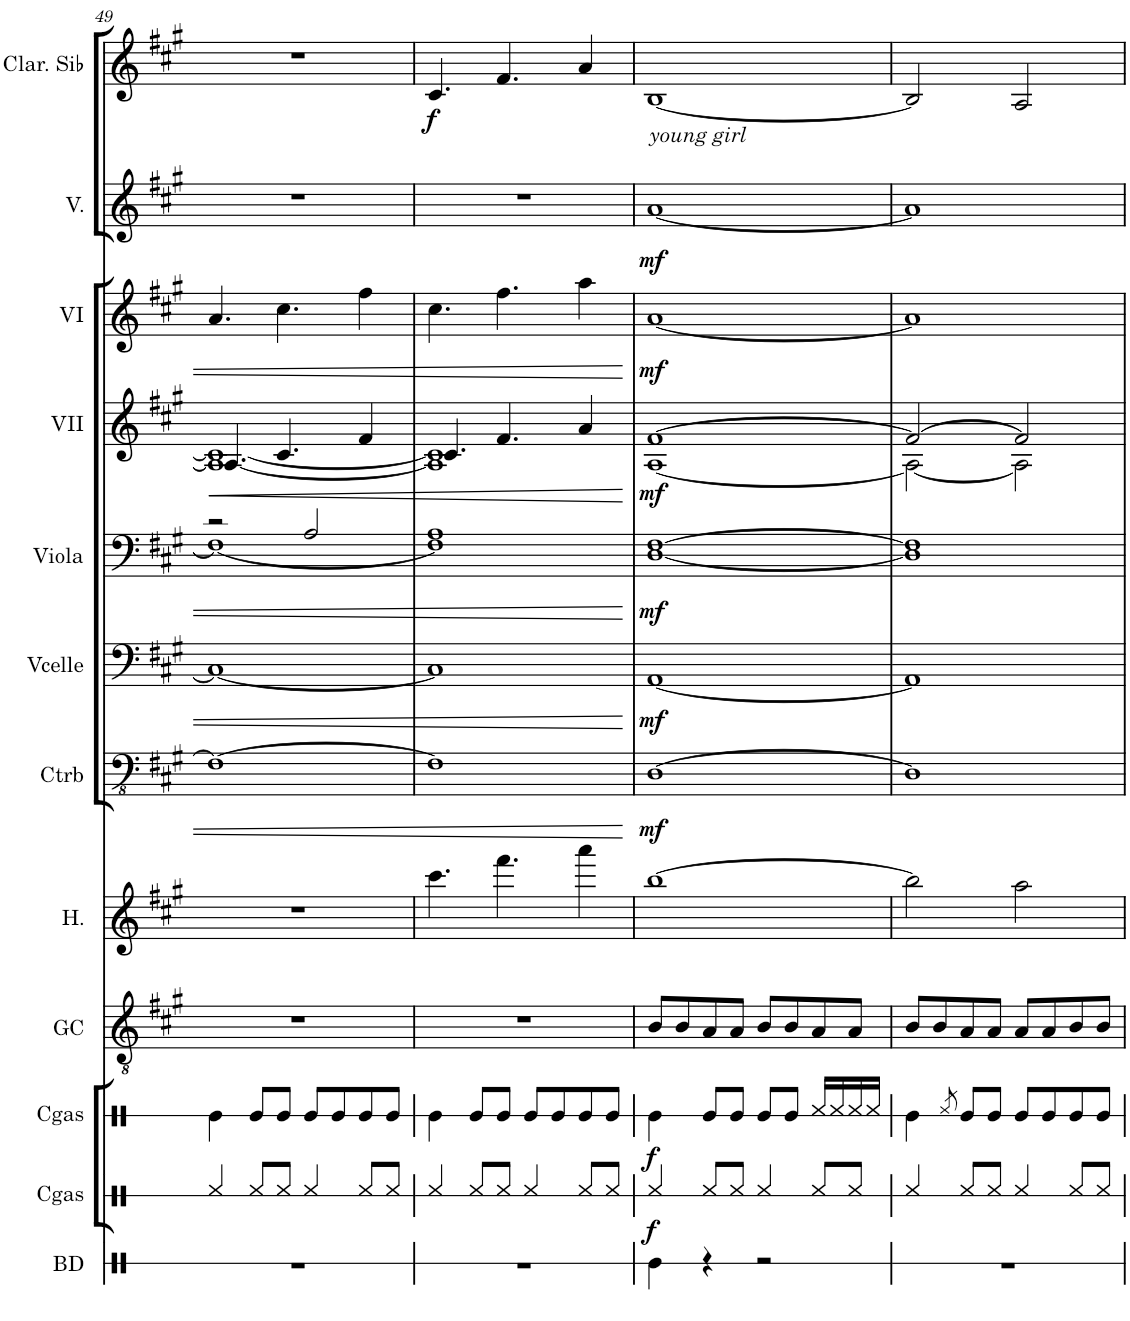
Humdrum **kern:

**kern	**kern	**kern	**dynam	**kern	**dynam	**kern	**dynam	**kern	**dynam	**kern	**dynam	**kern	**dynam	**kern	**dynam
*part9	*part8	*part7	*part7	*part6	*part6	*part5	*part5	*part4	*part4	*part3	*part3	*part2	*part2	*part1	*part1
*staff9	*staff8	*staff7	*staff7	*staff6	*staff6	*staff5	*staff5	*staff4	*staff4	*staff3	*staff3	*staff2	*staff2	*staff1	*staff1
*I"Classical Guitar	*I"Harp	*I"Contrabass	*	*I"Violoncello	*	*I"Viola	*	*I"Violin II	*	*I"Violin I	*	*I"Vox	*	*I"Clarinette en Sib	*
*	*I'H.	*I'Ctrb	*	*	*	*I'Viola	*	*I'VII	*	*I'VI	*	*I'V.	*	*I'Clar. Sib	*
!!LO:PB:g=z
*clefGv2	*clefG2	*clefFv4	*	*clefF4	*	*clefF4	*	*clefG2	*	*clefG2	*	*clefG2	*	*clefG2	*
*	*	*ITrd7c12	*	*	*	*	*	*	*	*	*	*	*	*ITrd1c2	*
*k[f#c#g#]	*k[f#c#g#]	*k[f#c#g#]	*	*k[f#c#g#]	*	*k[f#c#g#]	*	*k[f#c#g#]	*	*k[f#c#g#]	*	*k[f#c#g#]	*	*k[f#c#g#]	*
*M4/4	*M4/4	*M4/4	*	*M4/4	*	*M4/4	*	*M4/4	*	*M4/4	*	*M4/4	*	*M4/4	*
=49	=49	=49	=49	=49	=49	=49	=49	=49	=49	=49	=49	=49	=49	=49	=49
*	*	*	*	*	*	*^	*	*	*	*	*	*	*	*	*
!	!	!	!	!	!	!	!	!	!	!LO:HP:b	!	!	!	!	!	!
*	*	*	*	*	*	*	*	*	*^	*	*	*	*	*	*	*
1r	1r	1FF#_	.	1C#_	.	2r	1F#_	.	4.A/	1A_ 1c#_	<	4.a/	.	1r	.	1r	.
.	.	.	.	.	.	.	.	.	4.c#/	.	.	4.cc#\	.	.	.	.	.
.	.	.	.	.	.	2A/	.	.	.	.	.	.	.	.	.	.	.
.	.	.	.	.	.	.	.	.	4f#/	.	.	4ff#\	.	.	.	.	.
=50	=50	=50	=50	=50	=50	=50	=50	=50	=50	=50	=50	=50	=50	=50	=50	=50	=50
!	!	!	!	!	!	!	!	!	!	!	!	!	!	!	!	!	!LO:DY:b
1r	4.ccc#\	1FF#]	.	1C#]	.	1A	1F#]	.	4.c#/	1A] 1c#]	.	4.cc#\	.	1r	.	4.c#/	f
.	4.fff#\	.	.	.	.	.	.	.	4.f#/	.	.	4.ff#\	.	.	.	4.f#/	.
.	4aaa\	.	.	.	.	.	.	.	4a/	.	.	4aa\	.	.	.	4a/	.
*	*	*	*	*	*	*v	*v	*	*	*	*	*	*	*	*	*	*
*	*	*	*	*	*	*	*	*v	*v	*	*	*	*	*	*	*
.	.	.	.	.	.	.	.	.	[	.	.	.	.	.	.
=51	=51	=51	=51	=51	=51	=51	=51	=51	=51	=51	=51	=51	=51	=51	=51
*	*	*	*	*	*	*	*	*^	*	*	*	*	*	*	*
!	!	!	!	!	!	!	!	!	!	!	!	!	!LO:TX:a:i:t=young girl	!	!	!
!	!	!	!LO:DY:b	!	!LO:DY:b	!	!LO:DY:b	!	!	!LO:DY:b	!	!LO:DY:b	!	!LO:DY:b	!	!
8B/L	[1bb	[1DD	mf	[1AA	mf	[1D [1F#	mf	[1f#	[1A	mf	[1a	mf	[1a	mf	[1B	.
8B/	.	.	.	.	.	.	.	.	.	.	.	.	.	.	.	.
8A/	.	.	.	.	.	.	.	.	.	.	.	.	.	.	.	.
8A/J	.	.	.	.	.	.	.	.	.	.	.	.	.	.	.	.
8B/L	.	.	.	.	.	.	.	.	.	.	.	.	.	.	.	.
8B/	.	.	.	.	.	.	.	.	.	.	.	.	.	.	.	.
8A/	.	.	.	.	.	.	.	.	.	.	.	.	.	.	.	.
8A/J	.	.	.	.	.	.	.	.	.	.	.	.	.	.	.	.
=52	=52	=52	=52	=52	=52	=52	=52	=52	=52	=52	=52	=52	=52	=52	=52	=52
8B/L	2bb\]	1DD]	.	1AA]	.	1D] 1F#]	.	2f#/_	2A\_	.	1a]	.	1a]	.	2B/]	.
8B/	.	.	.	.	.	.	.	.	.	.	.	.	.	.	.	.
8A/	.	.	.	.	.	.	.	.	.	.	.	.	.	.	.	.
8A/J	.	.	.	.	.	.	.	.	.	.	.	.	.	.	.	.
8A/L	2aa\	.	.	.	.	.	.	2f#/]	2A\]	.	.	.	.	.	2A/	.
8A/	.	.	.	.	.	.	.	.	.	.	.	.	.	.	.	.
8B/	.	.	.	.	.	.	.	.	.	.	.	.	.	.	.	.
8B/J	.	.	.	.	.	.	.	.	.	.	.	.	.	.	.	.
*	*	*	*	*	*	*	*	*v	*v	*	*	*	*	*	*	*
=	=	=	=	=	=	=	=	=	=	=	=	=	=	=	=
*-	*-	*-	*-	*-	*-	*-	*-	*-	*-	*-	*-	*-	*-	*-	*-
